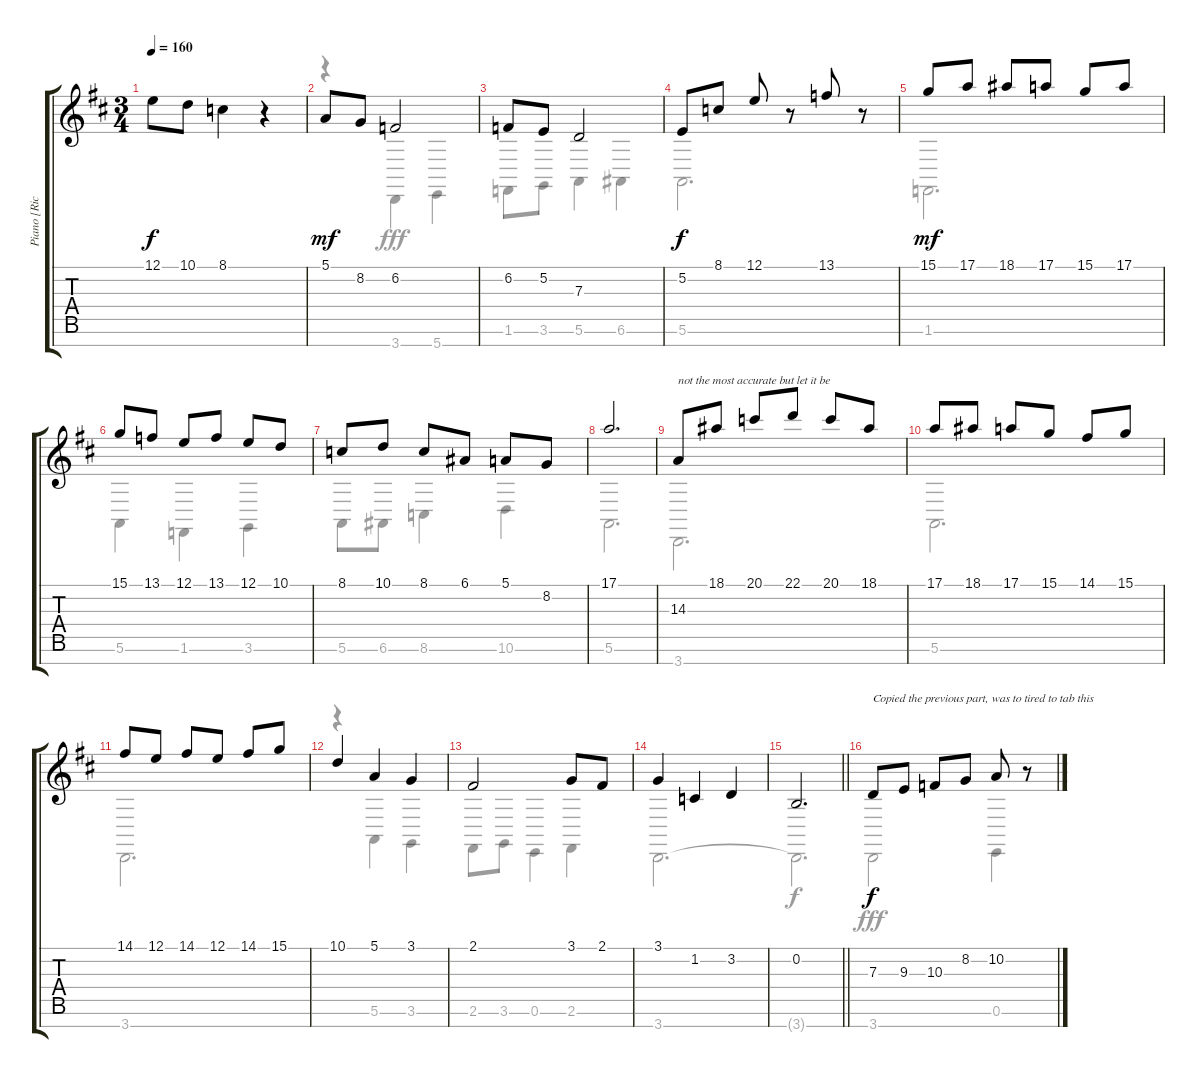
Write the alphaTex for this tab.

\track ("Piano [Richard Wright]" "Piano [Ric") {instrument acousticgrandpiano}
\staff {score tabs}
\tuning (E4 B3 G3 D3 A2 E2 B1) {hide}
\voice
\ts (3 4)
\tempo 160
\clef g2
\ks d
12.1.8{dy f} 10.1.8 8.1.4 r.4 |
5.1.8{dy mf} 8.2.8 6.2.2 |
6.2.8 5.2.8 7.3.2 |
5.2.8{dy f} 8.1.8 12.1.8 r.8 13.1.8 r.8 |
15.1.8{dy mf} 17.1.8 18.1.8 17.1.8 15.1.8 17.1.8 |
15.1.8 13.1.8 12.1.8 13.1.8 12.1.8 10.1.8 |
8.1.8 10.1.8 8.1.8 6.1.8 5.1.8 8.2.8 |
17.1.2{d} |
14.3.8{txt "not the most accurate but let it be"} 18.1.8 20.1.8 22.1.8 20.1.8 18.1.8 |
17.1.8 18.1.8 17.1.8 15.1.8 14.1.8 15.1.8 |
14.1.8 12.1.8 14.1.8 12.1.8 14.1.8 15.1.8 |
10.1.4 5.1.4 3.1.4 |
2.1.2 3.1.8 2.1.8 |
3.1.4 1.2.4 3.2.4 |
\barLineRight lightlight
0.2.2{d} |
7.3.8{txt "Copied the previous part, was to tired to tab this" dy f} 9.3.8 10.3.8 8.2.8 10.2.8 r.8
\voice
\clef g2
\ottava regular
\simile none
\ks d
|
r.4 3.7.4{dy fff} 5.7.4 |
1.6.8 3.6.8 5.6.4 6.6.4 |
5.6.2{d} |
1.6.2{d} |
5.6.4 1.6.4 3.6.4 |
5.6.8 6.6.8 8.6.4 10.6.4 |
5.6.2{d} |
3.7.2{d} |
5.6.2{d} |
3.7.2{d} |
r.4 5.6.4 3.6.4 |
2.6.8 3.6.8 0.6.4 2.6.4 |
3.7.2{d} |
\barLineRight lightlight
3.7{t}.2{d dy f} |
3.7.2{dy fff} 0.6.4
